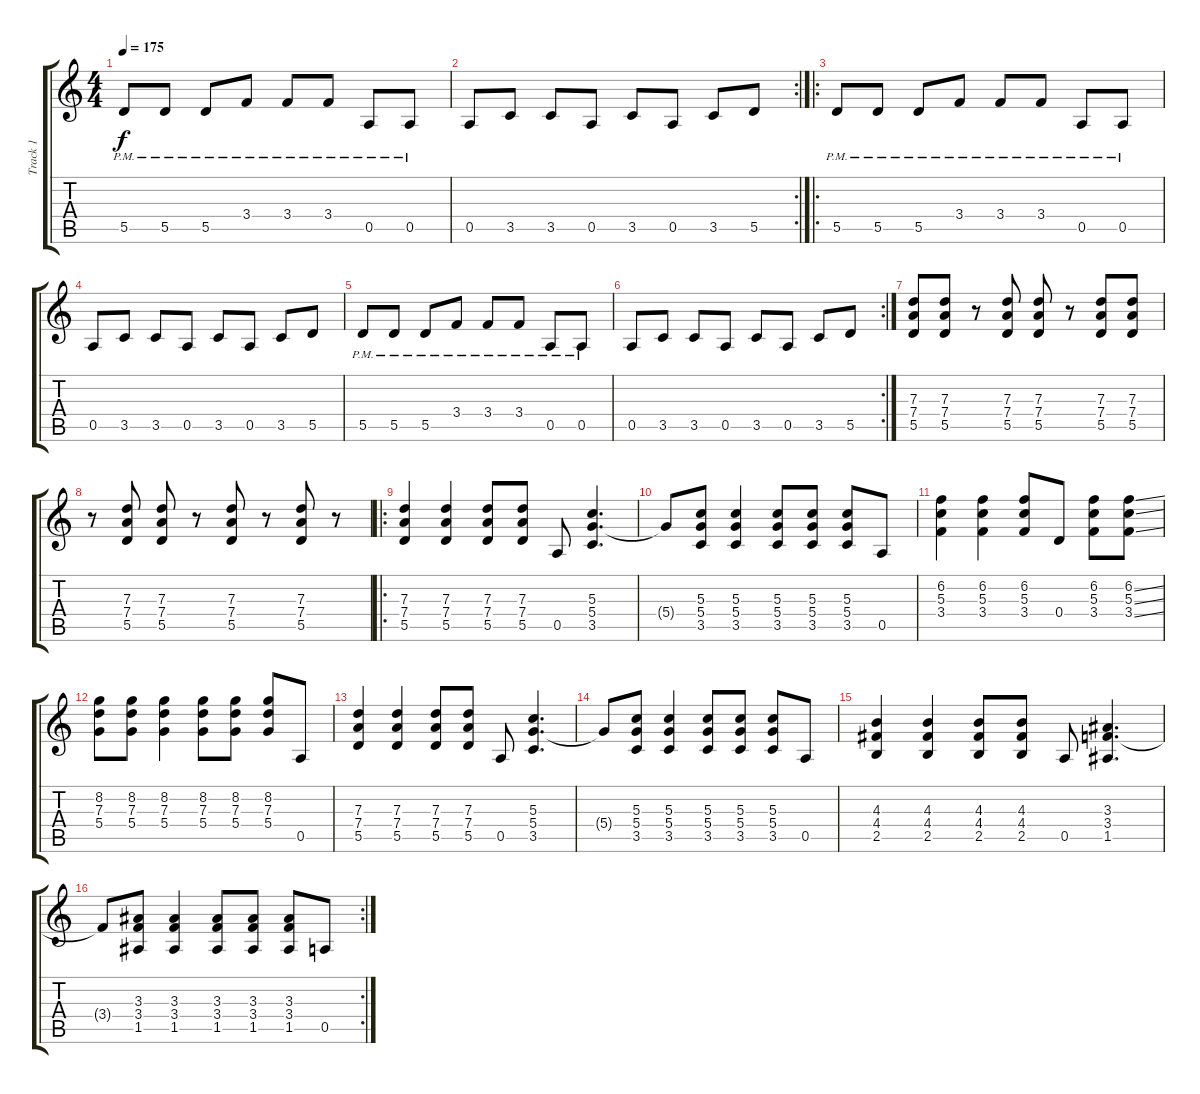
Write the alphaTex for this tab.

\track ("Track 1" "Track 1") {instrument overdrivenguitar}
\staff {score tabs}
\tuning (E4 B3 G3 D3 A2 D2) {hide}
\ts (4 4)
\tempo 175
\clef g2
\ks c
5.5{pm}.8{dy f} 5.5{pm}.8 5.5{pm}.8 3.4{pm}.8 3.4{pm}.8 3.4{pm}.8 0.5{pm}.8 0.5{pm}.8 |
\rc 2
0.5.8 3.5.8 3.5.8 0.5.8 3.5.8 0.5.8 3.5.8 5.5.8 |
\ro
5.5{pm}.8 5.5{pm}.8 5.5{pm}.8 3.4{pm}.8 3.4{pm}.8 3.4{pm}.8 0.5{pm}.8 0.5{pm}.8 |
0.5.8 3.5.8 3.5.8 0.5.8 3.5.8 0.5.8 3.5.8 5.5.8 |
5.5{pm}.8 5.5{pm}.8 5.5{pm}.8 3.4{pm}.8 3.4{pm}.8 3.4{pm}.8 0.5{pm}.8 0.5{pm}.8 |
\rc 2
0.5.8 3.5.8 3.5.8 0.5.8 3.5.8 0.5.8 3.5.8 5.5.8 |
(7.3 7.4 5.5).8 (7.3 7.4 5.5).8 r.8 (7.3 7.4 5.5).8 (7.3 7.4 5.5).8 r.8 (7.3 7.4 5.5).8 (7.3 7.4 5.5).8 |
r.8 (7.3 7.4 5.5).8 (7.3 7.4 5.5).8 r.8 (7.3 7.4 5.5).8 r.8 (7.3 7.4 5.5).8 r.8 |
\ro
(7.3 7.4 5.5).4 (7.3 7.4 5.5).4 (7.3 7.4 5.5).8 (7.3 7.4 5.5).8 0.5.8 (5.3 5.4 3.5).4{d} |
5.4{t}.8 (5.3 5.4 3.5).8 (5.3 5.4 3.5).4 (5.3 5.4 3.5).8 (5.3 5.4 3.5).8 (5.3 5.4 3.5).8 0.5.8 |
(6.2 5.3 3.4).4 (6.2 5.3 3.4).4 (6.2 5.3 3.4).8 0.4.8 (6.2 5.3 3.4).8 (6.2{ss} 5.3{ss} 3.4{ss}).8 |
(8.2 7.3 5.4).8 (8.2 7.3 5.4).8 (8.2 7.3 5.4).4 (8.2 7.3 5.4).8 (8.2 7.3 5.4).8 (8.2 7.3 5.4).8 0.5.8 |
(7.3 7.4 5.5).4 (7.3 7.4 5.5).4 (7.3 7.4 5.5).8 (7.3 7.4 5.5).8 0.5.8 (5.3 5.4 3.5).4{d} |
5.4{t}.8 (5.3 5.4 3.5).8 (5.3 5.4 3.5).4 (5.3 5.4 3.5).8 (5.3 5.4 3.5).8 (5.3 5.4 3.5).8 0.5.8 |
(4.3 4.4 2.5).4 (4.3 4.4 2.5).4 (4.3 4.4 2.5).8 (4.3 4.4 2.5).8 0.5.8 (3.3 3.4 1.5).4{d} |
\rc 2
3.4{t}.8 (3.3 3.4 1.5).8 (3.3 3.4 1.5).4 (3.3 3.4 1.5).8 (3.3 3.4 1.5).8 (3.3 3.4 1.5).8 0.5.8
